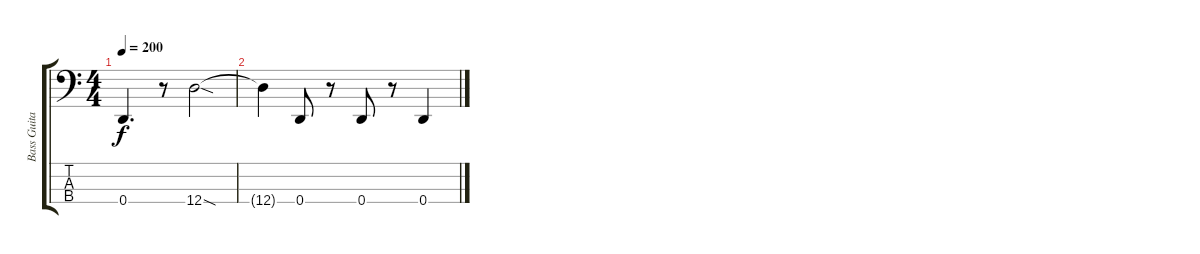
\track ("Bass Guitar (Andy)" "Bass Guita") {instrument electricbasspick}
\staff {score tabs}
\tuning (G2 D2 A1 D1) {hide}
\ts (4 4)
\tempo 200
\clef f4
\ks c
0.4.4{d dy f} r.8 12.4{sod}.2 |
12.4{t}.4 0.4.8 r.8 0.4.8 r.8 0.4.4
